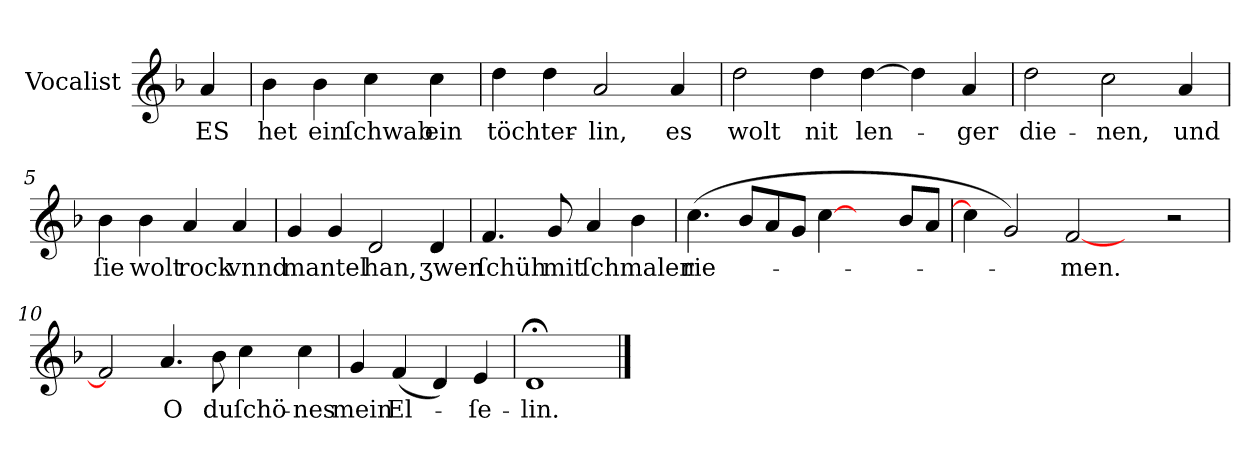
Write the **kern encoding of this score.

**kern	**text
*part1	*part1
*staff1	*staff1
*I"Vocalist	*
*k[b-]	*
*d:	*
=	=
4a	ES
=1	=1
4b-	het
4b-	ein
4cc	ſchwab
4cc	ein
=2	=2
4dd	töchter-
4dd	.
2a	-lin,
4a	es
=3	=3
2dd	wolt
4dd	nit
[4dd	len-
4dd]	.
4a	-ger
=4	=4
2dd	die-
2cc	-nen,
4a	und
=5	=5
4b-	ſie
4b-	wolt
4a	rock
4a	vnnd
=6	=6
4g	mantel
4g	.
2d	han,
4d	ʒwen
=7	=7
4.f	ſchüh
8g	mit
4a	ſchmalen
4b-	.
=8	=8
(4.cc	rie-
8b-L	.
8a	.
8gJ	.
[4cc	.
4ryy	.
8b-L	.
8aJ	.
=9	=9
4cc]	.
2g)	.
[2f	-men.
4ryy	.
2r	.
=10	=10
2f]	.
4.a	O
8b-	du
4cc	ſchö-
4cc	-nes
=11	=11
4g	mein
(4f	El-
4d)	.
4e	-ſe-
=11	=11
1d;<	-lin.
==	==
*-	*-
